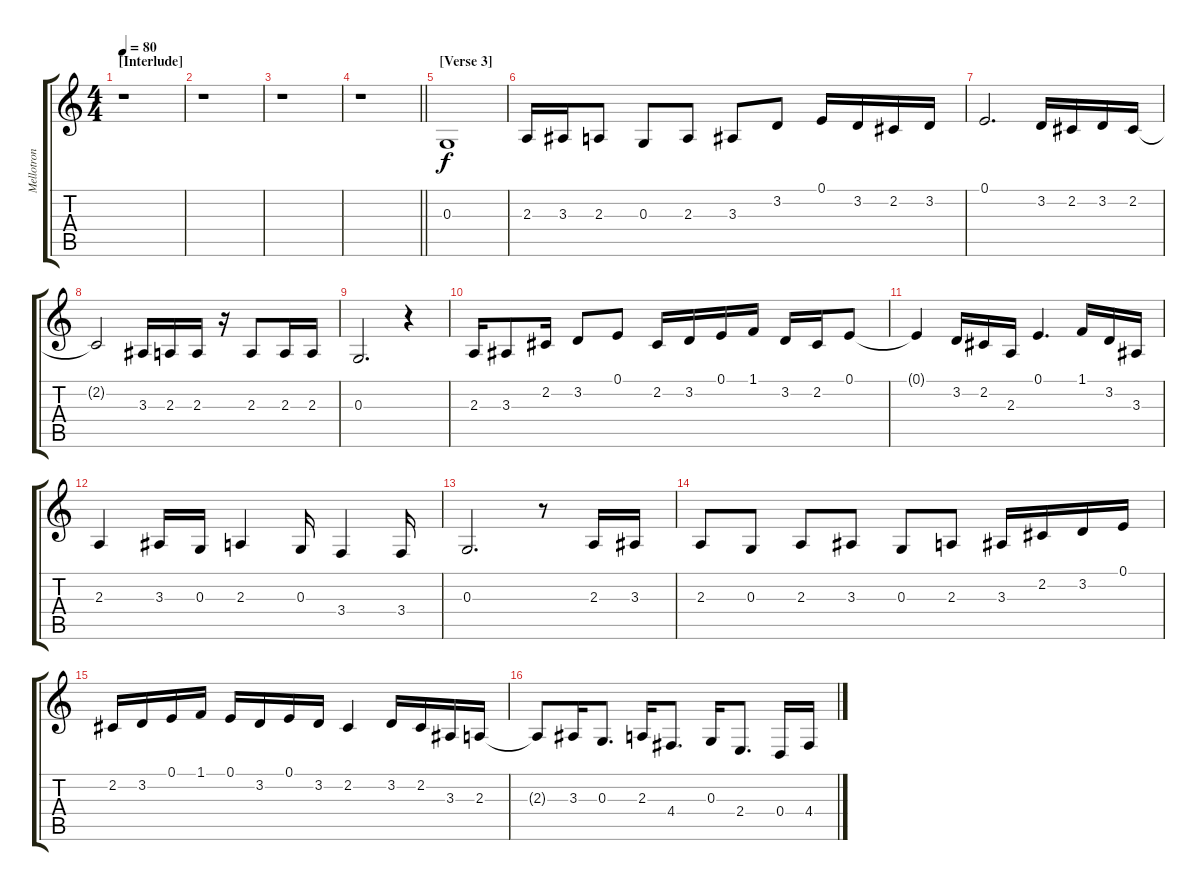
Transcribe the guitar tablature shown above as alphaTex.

\track ("Mellotron     " "Mellotron ") {instrument clavinet}
\staff {score tabs}
\tuning (E4 B3 G3 D3 A2 E2) {hide}
\ts (4 4)
\section ("" "[Interlude]")
\tempo 80
\clef g2
\ks c
r.1{dy f} |
r.1 |
r.1 |
\barLineRight lightlight
r.1 |
\section ("" "[Verse 3]")
0.3.1 |
2.3.16 3.3.16 2.3.8 0.3.8 2.3.8 3.3.8 3.2.8 0.1.16 3.2.16 2.2.16 3.2.16 |
0.1.2{d} 3.2.16 2.2.16 3.2.16 2.2.16 |
2.2{t}.2 3.3.16 2.3.16 2.3.16 r.16 2.3.8 2.3.16 2.3.16 |
0.3.2{d} r.4 |
2.3.16 3.3.8 2.2.16 3.2.8 0.1.8 2.2.16 3.2.16 0.1.16 1.1.16 3.2.16 2.2.16 0.1.8 |
0.1{t}.4 3.2.16 2.2.16 2.3.16 0.1.4{d} 1.1.16 3.2.16 3.3.16 |
2.3.4 3.3.16 0.3.16 2.3.4 0.3.16 3.4.4 3.4.16 |
0.3.2{d} r.8 2.3.16 3.3.16 |
2.3.8 0.3.8 2.3.8 3.3.8 0.3.8 2.3.8 3.3.16 2.2.16 3.2.16 0.1.16 |
2.2.16 3.2.16 0.1.16 1.1.16 0.1.16 3.2.16 0.1.16 3.2.16 2.2.4 3.2.16 2.2.16 3.3.16 2.3.16 |
2.3{t}.8 3.3.16 0.3.8{d} 2.3.16 4.4.8{d} 0.3.16 2.4.8{d} 0.4.16 4.4.16
